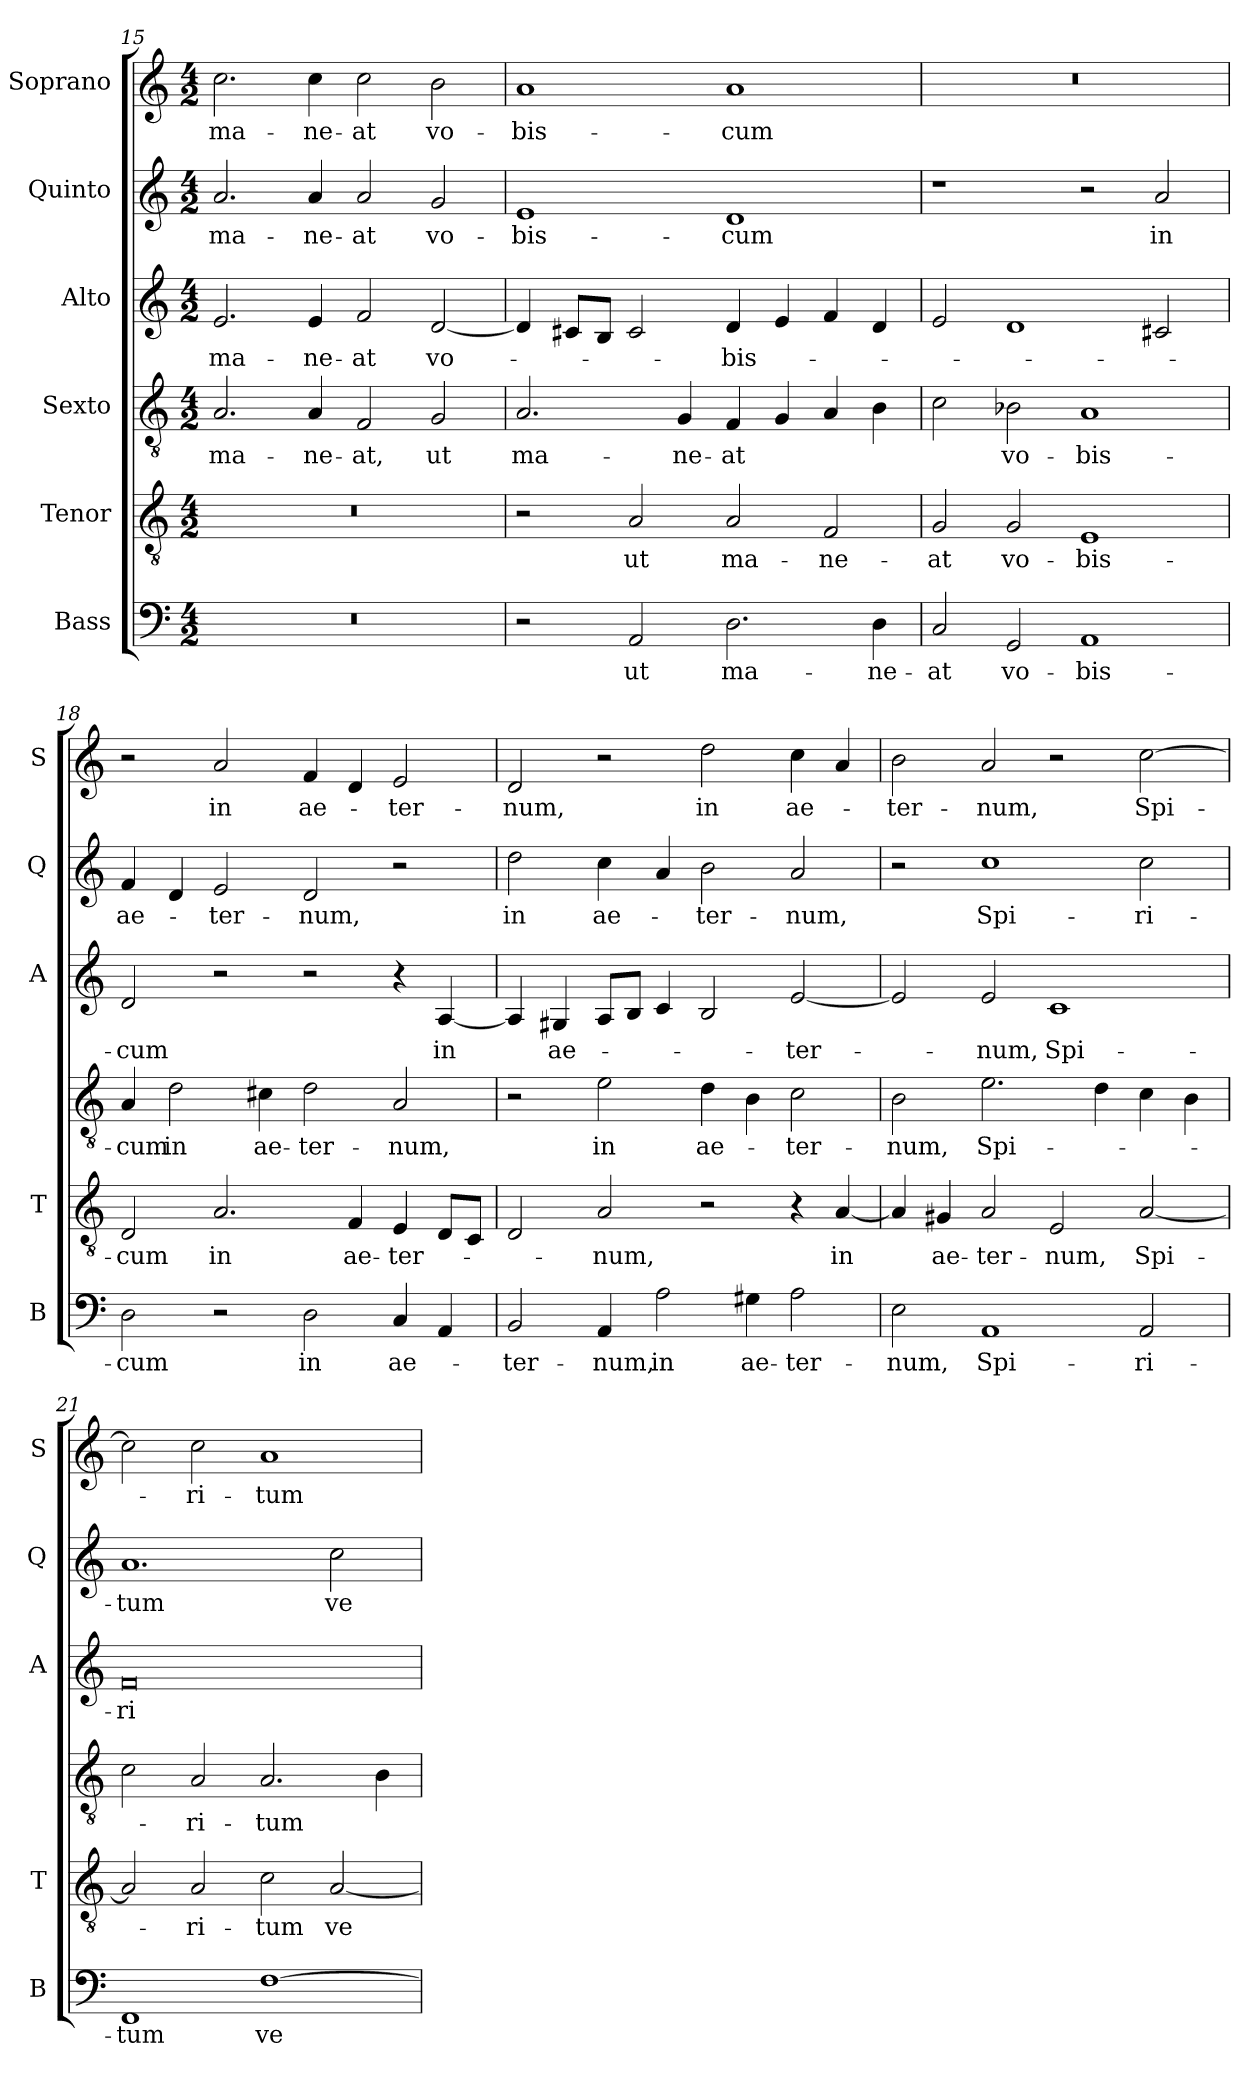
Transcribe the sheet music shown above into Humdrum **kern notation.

**kern	**text	**kern	**text	**kern	**text	**kern	**text	**kern	**text	**kern	**text
*part6	*part6	*part5	*part5	*part4	*part4	*part3	*part3	*part2	*part2	*part1	*part1
*staff6	*staff6	*staff5	*staff5	*staff4	*staff4	*staff3	*staff3	*staff2	*staff2	*staff1	*staff1
*I"Bass	*	*I"Tenor	*	*I"Sexto	*	*I"Alto	*	*I"Quinto	*	*I"Soprano	*
*I'B	*	*I'T	*	*	*	*I'A	*	*I'Q	*	*I'S	*
*clefF4	*	*clefGv2	*	*clefGv2	*	*clefG2	*	*clefG2	*	*clefG2	*
*k[]	*	*k[]	*	*k[]	*	*k[]	*	*k[]	*	*k[]	*
*C:	*	*C:	*	*C:	*	*C:	*	*C:	*	*C:	*
*M4/2	*	*M4/2	*	*M4/2	*	*M4/2	*	*M4/2	*	*M4/2	*
=15	=15	=15	=15	=15	=15	=15	=15	=15	=15	=15	=15
!	!	!	!	!	!LO:LY:b	!	!LO:LY:b	!	!LO:LY:b	!	!LO:LY:b
0r	.	0r	.	2.A/	ma-	2.e/	ma-	2.a/	ma-	2.cc\	ma-
!	!	!	!	!	!LO:LY:b	!	!LO:LY:b	!	!LO:LY:b	!	!LO:LY:b
.	.	.	.	4A/	-ne-	4e/	-ne-	4a/	-ne-	4cc\	-ne-
!	!	!	!	!	!LO:LY:b	!	!LO:LY:b	!	!LO:LY:b	!	!LO:LY:b
.	.	.	.	2F/	-at,	2f/	-at	2a/	-at	2cc\	-at
!	!	!	!	!	!LO:LY:b	!	!LO:LY:b	!	!LO:LY:b	!	!LO:LY:b
.	.	.	.	2G/	ut	[2d/	vo-	2g/	vo-	2b\	vo-
=16	=16	=16	=16	=16	=16	=16	=16	=16	=16	=16	=16
!	!	!	!	!	!LO:LY:b	!	!	!	!LO:LY:b	!	!LO:LY:b
2r	.	2r	.	2.A/	ma-	4d/]	.	1e	-bis-	1a	-bis-
.	.	.	.	.	.	8c#X/L	.	.	.	.	.
.	.	.	.	.	.	8B/J	.	.	.	.	.
!	!LO:LY:b	!	!LO:LY:b	!	!	!	!	!	!	!	!
2AA/	ut	2A/	ut	.	.	2c#/	.	.	.	.	.
!	!	!	!	!	!LO:LY:b	!	!	!	!	!	!
.	.	.	.	4G/	-ne-	.	.	.	.	.	.
!	!LO:LY:b	!	!LO:LY:b	!	!LO:LY:b	!	!LO:LY:b	!	!LO:LY:b	!	!LO:LY:b
2.D\	ma-	2A/	ma-	4F/	-at	4d/	-bis-	1d	-cum	1a	-cum
.	.	.	.	4G/	.	4e/	.	.	.	.	.
!	!	!	!LO:LY:b	!	!	!	!	!	!	!	!
.	.	2F/	-ne-	4A/	.	4f/	.	.	.	.	.
!	!LO:LY:b	!	!	!	!	!	!	!	!	!	!
4D\	-ne-	.	.	4B\	.	4d/	.	.	.	.	.
!!LO:PB:g=z
=17	=17	=17	=17	=17	=17	=17	=17	=17	=17	=17	=17
!	!LO:LY:b	!	!LO:LY:b	!	!	!	!	!	!	!	!
2C/	-at	2G/	-at	2c\	.	2e/	.	1r	.	0r	.
!	!LO:LY:b	!	!LO:LY:b	!	!LO:LY:b	!	!	!	!	!	!
2GG/	vo-	2G/	vo-	2B-X\	vo-	1d	.	.	.	.	.
!	!LO:LY:b	!	!LO:LY:b	!	!LO:LY:b	!	!	!	!	!	!
1AA	-bis-	1E	-bis-	1A	-bis-	.	.	2r	.	.	.
!	!	!	!	!	!	!	!	!	!LO:LY:b	!	!
.	.	.	.	.	.	2c#X/	.	2a/	in	.	.
=18	=18	=18	=18	=18	=18	=18	=18	=18	=18	=18	=18
!	!LO:LY:b	!	!LO:LY:b	!	!LO:LY:b	!	!LO:LY:b	!	!LO:LY:b	!	!
2D\	-cum	2D/	-cum	4A/	-cum	2d/	-cum	4f/	ae-	2r	.
!	!	!	!	!	!LO:LY:b	!	!	!	!	!	!
.	.	.	.	2d\	in	.	.	4d/	.	.	.
!	!	!	!LO:LY:b	!	!	!	!	!	!LO:LY:b	!	!LO:LY:b
2r	.	2.A/	in	.	.	2r	.	2e/	-ter-	2a/	in
!	!	!	!	!	!LO:LY:b	!	!	!	!	!	!
.	.	.	.	4c#X\	ae-	.	.	.	.	.	.
!	!LO:LY:b	!	!	!	!LO:LY:b	!	!	!	!LO:LY:b	!	!LO:LY:b
2D\	in	.	.	2d\	-ter-	2r	.	2d/	-num,	4f/	ae-
!	!	!	!LO:LY:b	!	!	!	!	!	!	!	!
.	.	4F/	ae-	.	.	.	.	.	.	4d/	.
!	!LO:LY:b	!	!LO:LY:b	!	!LO:LY:b	!	!	!	!	!	!LO:LY:b
4C/	ae-	4E/	-ter-	2A/	-num,	4r	.	2r	.	2e/	-ter-
!	!	!	!	!	!	!	!LO:LY:b	!	!	!	!
4AA/	.	8D/L	.	.	.	[4A/	in	.	.	.	.
.	.	8C/J	.	.	.	.	.	.	.	.	.
=19	=19	=19	=19	=19	=19	=19	=19	=19	=19	=19	=19
!	!LO:LY:b	!	!	!	!	!	!	!	!LO:LY:b	!	!LO:LY:b
2BB/	-ter-	2D/	.	2r	.	4A/]	.	2dd\	in	2d/	-num,
!	!	!	!	!	!	!	!LO:LY:b	!	!	!	!
.	.	.	.	.	.	4G#X/	ae-	.	.	.	.
!	!LO:LY:b	!	!LO:LY:b	!	!LO:LY:b	!	!	!	!LO:LY:b	!	!
4AA/	-num,	2A/	-num,	2e\	in	8A/L	.	4cc\	ae-	2r	.
.	.	.	.	.	.	8B/J	.	.	.	.	.
!	!LO:LY:b	!	!	!	!	!	!	!	!	!	!
2A\	in	.	.	.	.	4c/	.	4a/	.	.	.
!	!	!	!	!	!LO:LY:b	!	!	!	!LO:LY:b	!	!LO:LY:b
.	.	2r	.	4d\	ae-	2B/	.	2b\	-ter-	2dd\	in
!	!LO:LY:b	!	!	!	!	!	!	!	!	!	!
4G#X\	ae-	.	.	4B\	.	.	.	.	.	.	.
!	!LO:LY:b	!	!	!	!LO:LY:b	!	!LO:LY:b	!	!LO:LY:b	!	!LO:LY:b
2A\	-ter-	4r	.	2c\	-ter-	[2e/	-ter-	2a/	-num,	4cc\	ae-
!	!	!	!LO:LY:b	!	!	!	!	!	!	!	!
.	.	[4A/	in	.	.	.	.	.	.	4a/	.
=20	=20	=20	=20	=20	=20	=20	=20	=20	=20	=20	=20
!	!LO:LY:b	!	!	!	!LO:LY:b	!	!	!	!	!	!LO:LY:b
2E\	-num,	4A/]	.	2B\	-num,	2e/]	.	2r	.	2b\	-ter-
!	!	!	!LO:LY:b	!	!	!	!	!	!	!	!
.	.	4G#X/	ae-	.	.	.	.	.	.	.	.
!	!LO:LY:b	!	!LO:LY:b	!	!LO:LY:b	!	!LO:LY:b	!	!LO:LY:b	!	!LO:LY:b
1AA	Spi-	2A/	-ter-	2.e\	Spi-	2e/	-num,	1cc	Spi-	2a/	-num,
!	!	!	!LO:LY:b	!	!	!	!LO:LY:b	!	!	!	!
.	.	2E/	-num,	.	.	1c	Spi-	.	.	2r	.
.	.	.	.	4d\	.	.	.	.	.	.	.
!	!LO:LY:b	!	!LO:LY:b	!	!	!	!	!	!LO:LY:b	!	!LO:LY:b
2AA/	-ri-	[2A/	Spi-	4c\	.	.	.	2cc\	-ri-	[2cc\	Spi-
.	.	.	.	4B\	.	.	.	.	.	.	.
!!LO:LB:g=z
=21	=21	=21	=21	=21	=21	=21	=21	=21	=21	=21	=21
!	!LO:LY:b	!	!	!	!	!	!LO:LY:b	!	!LO:LY:b	!	!
1FF	-tum	2A/]	.	2c\	.	0f	-ri-	1.a	-tum	2cc\]	.
!	!	!	!LO:LY:b	!	!LO:LY:b	!	!	!	!	!	!LO:LY:b
.	.	2A/	-ri-	2A/	-ri-	.	.	.	.	2cc\	-ri-
!	!LO:LY:b	!	!LO:LY:b	!	!LO:LY:b	!	!	!	!	!	!LO:LY:b
[1F	ve-	2c\	-tum	2.A/	-tum	.	.	.	.	1a	-tum
!	!	!	!LO:LY:b	!	!	!	!	!	!LO:LY:b	!	!
.	.	[2A/	ve-	.	.	.	.	2cc\	ve-	.	.
.	.	.	.	4B\	.	.	.	.	.	.	.
=	=	=	=	=	=	=	=	=	=	=	=
*-	*-	*-	*-	*-	*-	*-	*-	*-	*-	*-	*-
